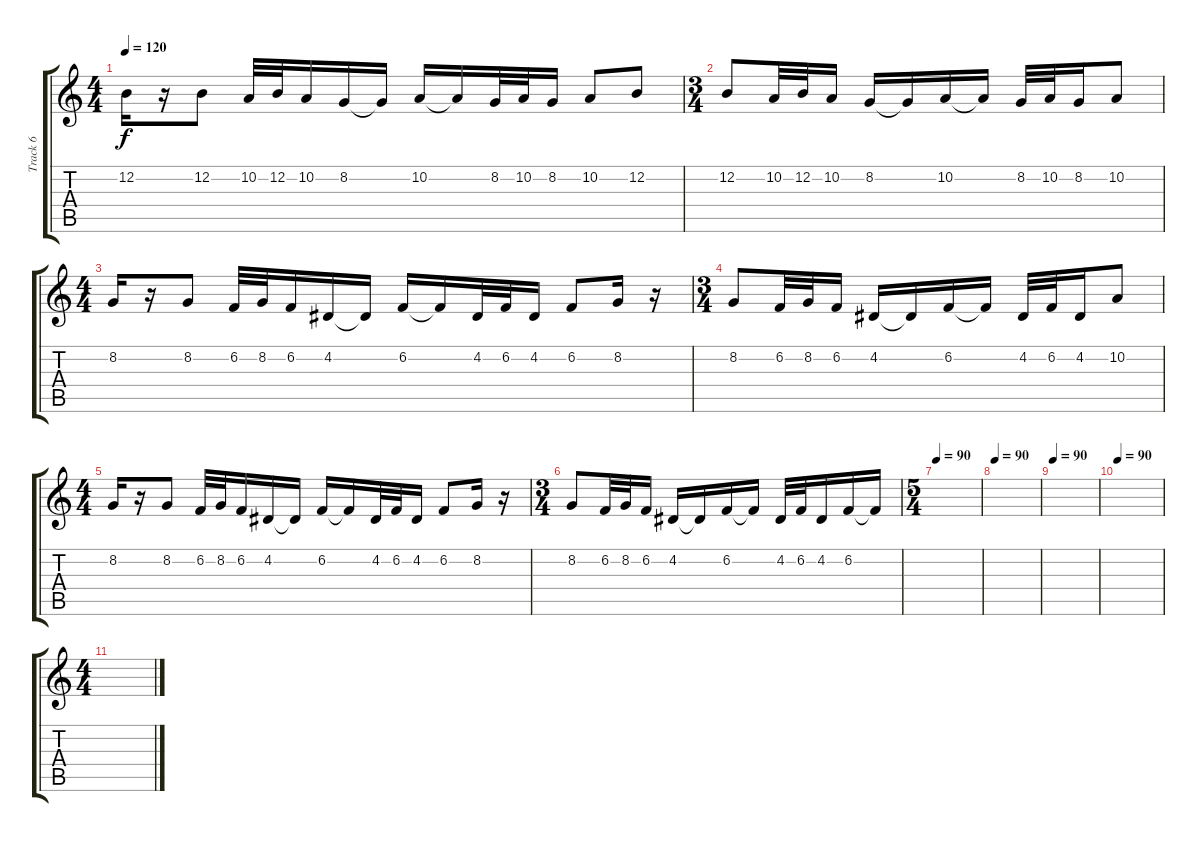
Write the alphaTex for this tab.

\track ("Track 6" "Track 6") {instrument flute}
\staff {score tabs}
\tuning (E4 B3 G3 D3 A2 E2) {hide}
\ts (4 4)
\tempo 120
\clef g2
\ks c
12.2.16{dy f} r.16 12.2.8 10.2.32 12.2.32 10.2.16 8.2.16 8.2{t}.16 10.2.16 10.2{t}.16 8.2.32 10.2.32 8.2.16 10.2.8 12.2.8 |
\ts (3 4)
12.2.8 10.2.32 12.2.32 10.2.16 8.2.16 8.2{t}.16 10.2.16 10.2{t}.16 8.2.32 10.2.32 8.2.16 10.2.8 |
\ts (4 4)
8.2.16 r.16 8.2.8 6.2.32 8.2.32 6.2.16 4.2.16 4.2{t}.16 6.2.16 6.2{t}.16 4.2.32 6.2.32 4.2.16 6.2.8 8.2.16 r.16 |
\ts (3 4)
8.2.8 6.2.32 8.2.32 6.2.16 4.2.16 4.2{t}.16 6.2.16 6.2{t}.16 4.2.32 6.2.32 4.2.16 10.2.8 |
\ts (4 4)
8.2.16 r.16 8.2.8 6.2.32 8.2.32 6.2.16 4.2.16 4.2{t}.16 6.2.16 6.2{t}.16 4.2.32 6.2.32 4.2.16 6.2.8 8.2.16 r.16 |
\ts (3 4)
8.2.8 6.2.32 8.2.32 6.2.16 4.2.16 4.2{t}.16 6.2.16 6.2{t}.16 4.2.32 6.2.32 4.2.16 6.2.16 6.2{t}.16 |
\ts (5 4)
\tempo 90
|
\tempo 90
|
\tempo 90
|
\tempo 90
|
\ts (4 4)
